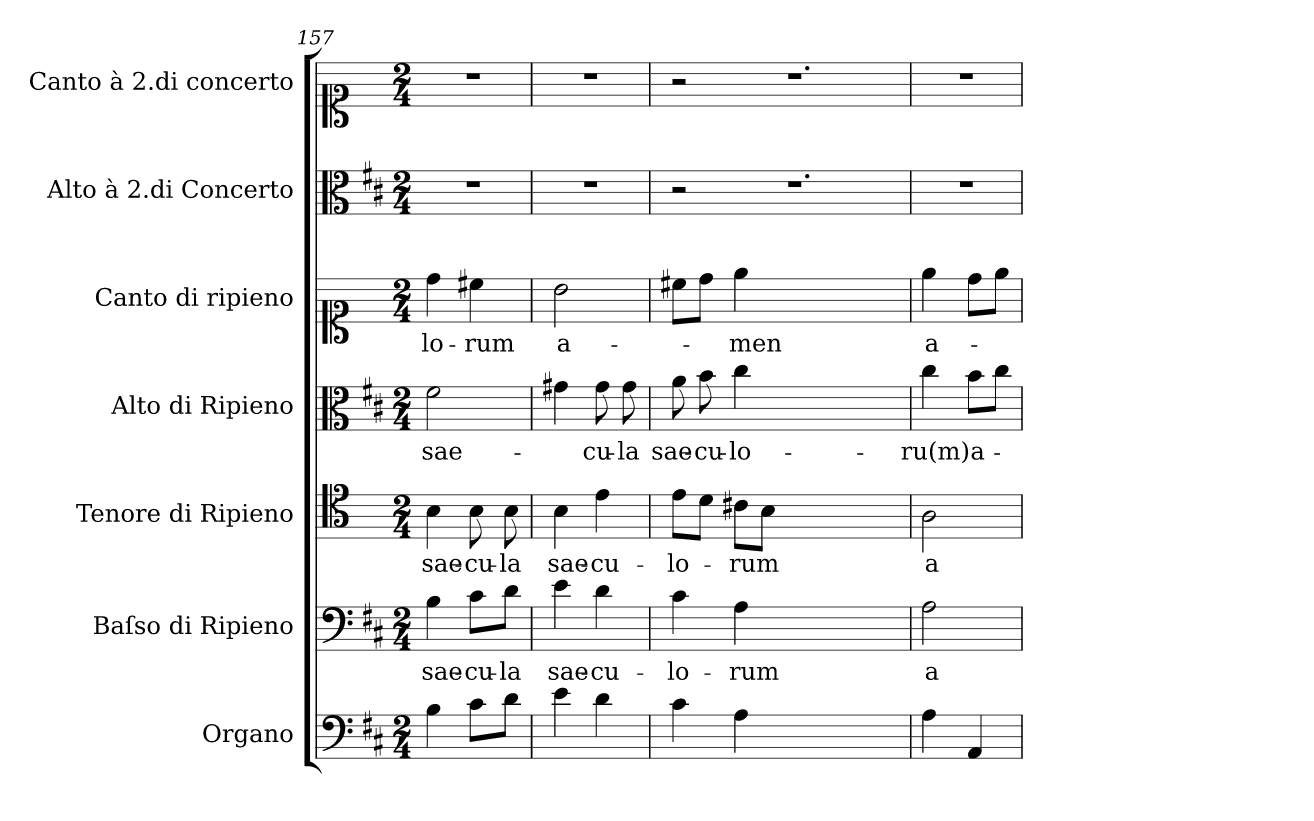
**kern	**kern	**text	**kern	**text	**kern	**text	**kern	**text	**kern	**kern
*part7	*part6	*part6	*part5	*part5	*part4	*part4	*part3	*part3	*part2	*part1
*staff7	*staff6	*staff6	*staff5	*staff5	*staff4	*staff4	*staff3	*staff3	*staff2	*staff1
*I"Organo	*I"Baſso di Ripieno	*	*I"Tenore di Ripieno	*	*I"Alto di Ripieno	*	*I"Canto di ripieno	*	*I"Alto à 2.di Concerto	*I"Canto à 2.di concerto
*I'org	*I'B rip	*	*I'T rip	*	*I'A rip	*	*	*	*I'A conc	*
*clefF4	*clefF4	*	*clefC4	*	*clefC3	*	*clefC1	*	*clefC3	*clefC1
*k[f#c#]	*k[f#c#]	*	*k[]	*	*k[f#c#]	*	*k[]	*	*k[f#c#]	*k[]
*M2/4	*M2/4	*	*M2/4	*	*M2/4	*	*M2/4	*	*M2/4	*M2/4
=157	=157	=157	=157	=157	=157	=157	=157	=157	=157	=157
4B\	4B\	sae-	4B\	sae-	2f#\	sae-	4dd\	-lo-	2r	2r
8c#\L	8c#\L	-cu-	8B\	-cu-	.	.	4cc#\	-rum	.	.
8d\J	8d\J	-la	8B\	-la	.	.	.	.	.	.
=158	=158	=158	=158	=158	=158	=158	=158	=158	=158	=158
4e\	4e\	sae-	4B\	sae-	4g#X\	.	2b\	a-	2r	2r
4d\	4d\	-cu-	4e\	-cu-	8g#\	-cu-	.	.	.	.
.	.	.	.	.	8g#\	-la	.	.	.	.
=159	=159	=159	=159	=159	=159	=159	=159	=159	=159	=159
4c#\	4c#\	-lo-	8e\L	-lo-	8a\	sae-	8cc#\L	.	2r	2r
.	.	.	8d\J	.	8b\	-cu-	8dd\J	.	.	.
4A\	4A\	-rum	8c#\L	-rum	4cc#\	-lo-	4ee\	-men	.	.
.	.	.	8B\J	.	.	.	.	.	.	.
1.ryy	1.ryy	.	1.ryy	.	1.ryy	.	1.ryy	.	1.r	1.r
=160	=160	=160	=160	=160	=160	=160	=160	=160	=160	=160
4A\	2A\	a-	2A\	a-	4cc#\	-ru(m)	4ee\	a-	2r	2r
4AA/	.	.	.	.	8b\L	a-	8dd\L	.	.	.
.	.	.	.	.	8cc#\J	.	8ee\J	.	.	.
=	=	=	=	=	=	=	=	=	=	=
*-	*-	*-	*-	*-	*-	*-	*-	*-	*-	*-
